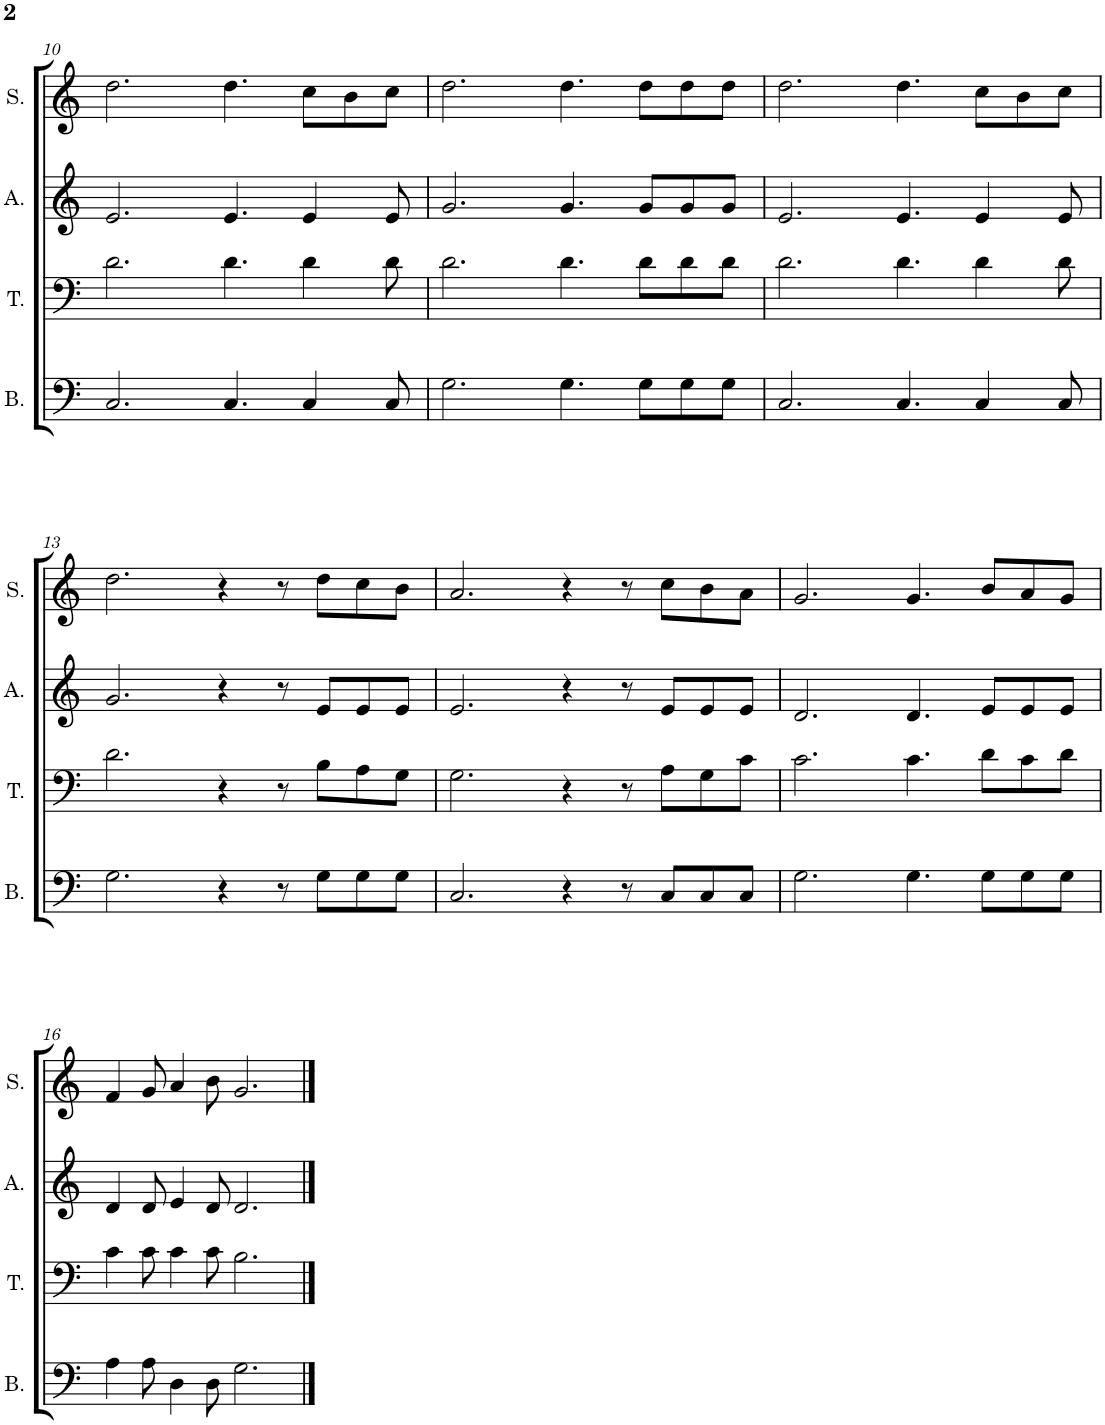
**kern	**kern	**kern	**kern
*part4	*part3	*part2	*part1
*staff4	*staff3	*staff2	*staff1
*I"Bass	*I"Tenor	*I"Alto	*I"Soprano
*I'B.	*I'T.	*I'A.	*I'S.
!!LO:PB:g=z
*clefF4	*clefF4	*clefG2	*clefG2
*k[]	*k[]	*k[]	*k[]
*M12/8	*M12/8	*M12/8	*M12/8
=10	=10	=10	=10
2.C/	2.d\	2.e/	2.dd\
4.C/	4.d\	4.e/	4.dd\
4C/	4d\	4e/	8cc\L
.	.	.	8b\
8C/	8d\	8e/	8cc\J
=11	=11	=11	=11
2.G\	2.d\	2.g/	2.dd\
4.G\	4.d\	4.g/	4.dd\
8G\L	8d\L	8g/L	8dd\L
8G\	8d\	8g/	8dd\
8G\J	8d\J	8g/J	8dd\J
=12	=12	=12	=12
2.C/	2.d\	2.e/	2.dd\
4.C/	4.d\	4.e/	4.dd\
4C/	4d\	4e/	8cc\L
.	.	.	8b\
8C/	8d\	8e/	8cc\J
!!LO:LB:g=z
=13	=13	=13	=13
2.G\	2.d\	2.g/	2.dd\
4r	4r	4r	4r
8r	8r	8r	8r
8G\L	8B\L	8e/L	8dd\L
8G\	8A\	8e/	8cc\
8G\J	8G\J	8e/J	8b\J
=14	=14	=14	=14
2.C/	2.G\	2.e/	2.a/
4r	4r	4r	4r
8r	8r	8r	8r
8C/L	8A\L	8e/L	8cc\L
8C/	8G\	8e/	8b\
8C/J	8c\J	8e/J	8a\J
=15	=15	=15	=15
2.G\	2.c\	2.d/	2.g/
4.G\	4.c\	4.d/	4.g/
8G\L	8d\L	8e/L	8b/L
8G\	8c\	8e/	8a/
8G\J	8d\J	8e/J	8g/J
!!LO:LB:g=z
=16	=16	=16	=16
4A\	4c\	4d/	4f/
8A\	8c\	8d/	8g/
4D\	4c\	4e/	4a/
8D\	8c\	8d/	8b\
2.G\	2.B\	2.d/	2.g/
==	==	==	==
*-	*-	*-	*-
